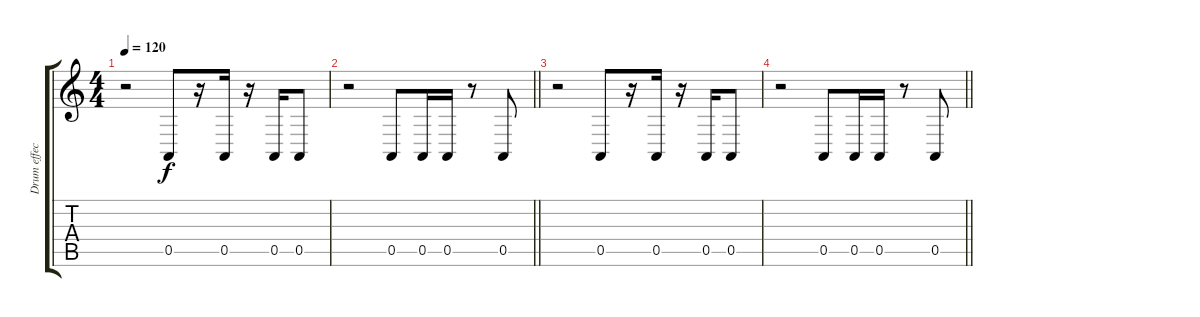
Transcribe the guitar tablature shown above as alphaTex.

\track ("Drum effect" "Drum effec") {instrument melodictom}
\staff {score tabs}
\tuning (E4 B3 G3 D3 A2 E2) {hide}
\ts (4 4)
\tempo 120
\clef g2
\ks c
r.2{dy f} 0.5.8 r.16 0.5.16 r.16 0.5.16 0.5.8 |
\barLineRight lightlight
r.2 0.5.8 0.5.16 0.5.16 r.8 0.5.8 |
r.2 0.5.8 r.16 0.5.16 r.16 0.5.16 0.5.8 |
\barLineRight lightlight
r.2 0.5.8 0.5.16 0.5.16 r.8 0.5.8
